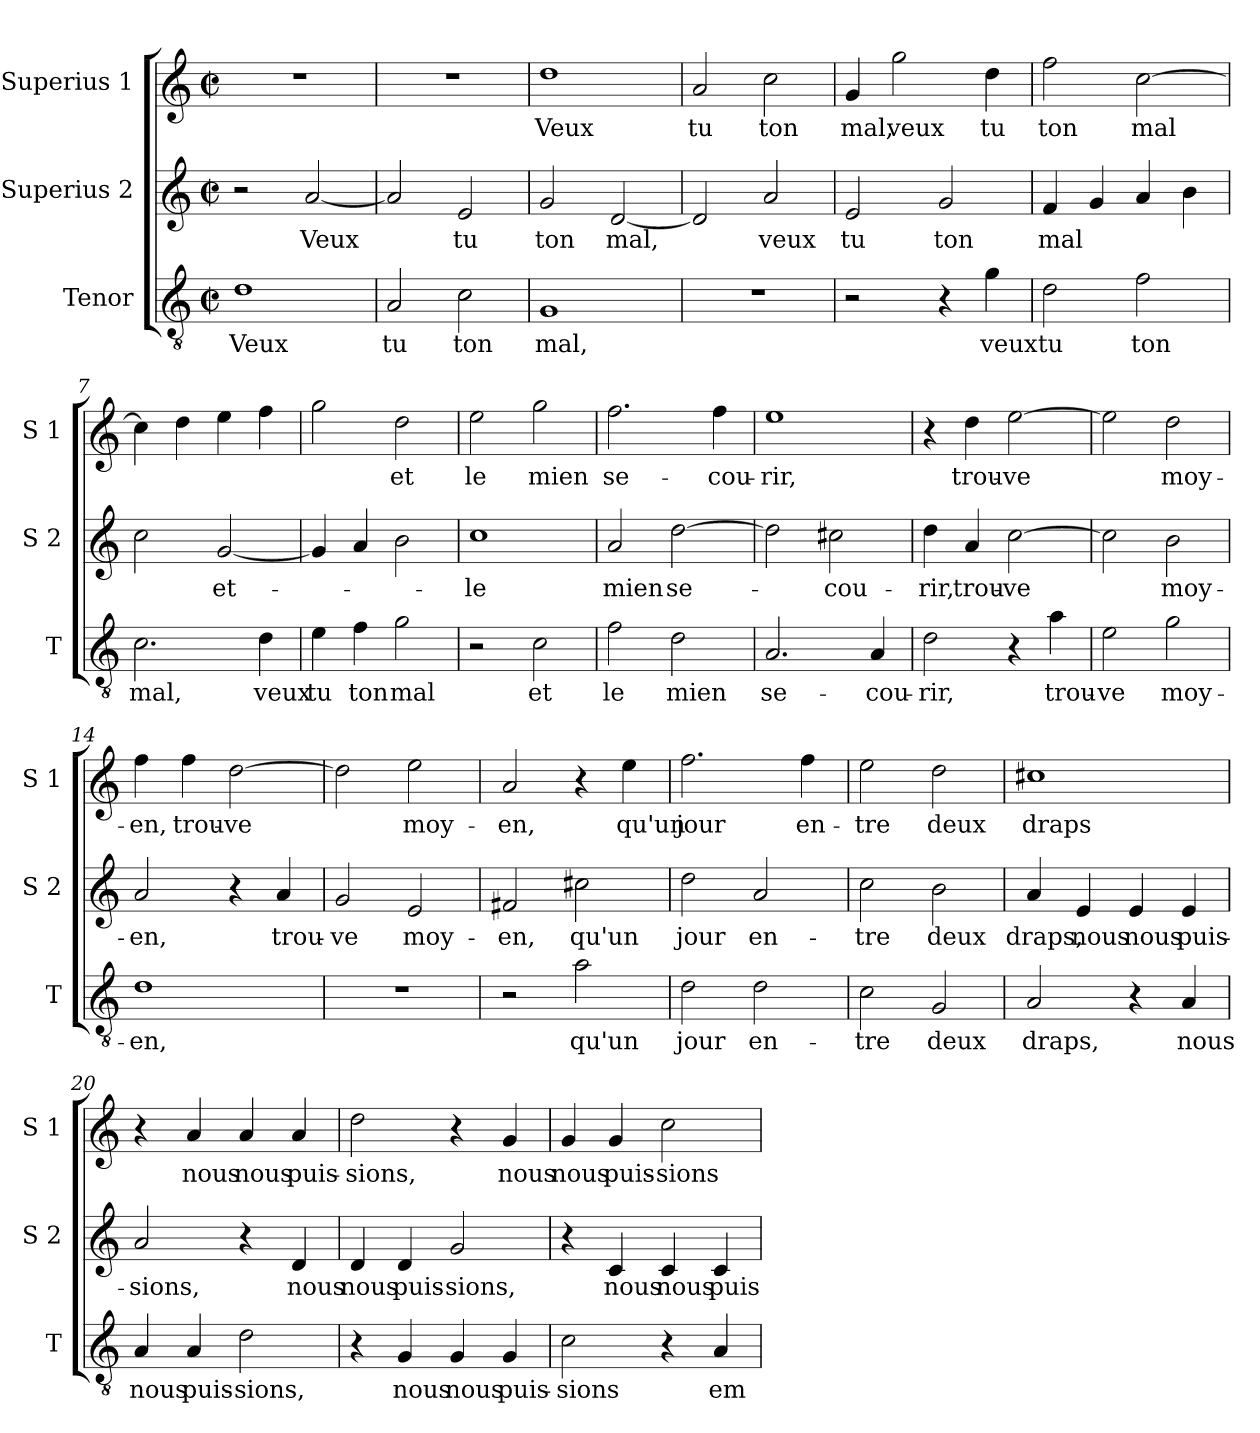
**kern	**text	**kern	**text	**kern	**text
*part3	*part3	*part2	*part2	*part1	*part1
*staff3	*staff3	*staff2	*staff2	*staff1	*staff1
*I"Tenor	*	*I"Superius 2	*	*I"Superius 1	*
*I'T	*	*I'S 2	*	*I'S 1	*
*clefGv2	*	*clefG2	*	*clefG2	*
*k[]	*	*k[]	*	*k[]	*
*C:	*	*C:	*	*C:	*
*M2/2	*	*M2/2	*	*M2/2	*
*met(c|)	*	*met(c|)	*	*met(c|)	*
=1	=1	=1	=1	=1	=1
!	!LO:LY:b	!	!	!	!
1d	Veux	2r	.	1r	.
!	!	!	!LO:LY:b	!	!
.	.	[2a/	Veux	.	.
=2	=2	=2	=2	=2	=2
!	!LO:LY:b	!	!	!	!
2A/	tu	2a/]	.	1r	.
!	!LO:LY:b	!	!LO:LY:b	!	!
2c\	ton	2e/	tu	.	.
=3	=3	=3	=3	=3	=3
!	!LO:LY:b	!	!LO:LY:b	!	!LO:LY:b
1G	mal,	2g/	ton	1dd	Veux
!	!	!	!LO:LY:b	!	!
.	.	[2d/	mal,	.	.
=4	=4	=4	=4	=4	=4
!	!	!	!	!	!LO:LY:b
1r	.	2d/]	.	2a/	tu
!	!	!	!LO:LY:b	!	!LO:LY:b
.	.	2a/	veux	2cc\	ton
!!LO:LB:g=z
=5	=5	=5	=5	=5	=5
!	!	!	!LO:LY:b	!	!LO:LY:b
2r	.	2e/	tu	4g/	mal,
!	!	!	!	!	!LO:LY:b
.	.	.	.	2gg\	veux
!	!	!	!LO:LY:b	!	!
4r	.	2g/	ton	.	.
!	!LO:LY:b	!	!	!	!LO:LY:b
4g\	veux	.	.	4dd\	tu
=6	=6	=6	=6	=6	=6
!	!LO:LY:b	!	!LO:LY:b	!	!LO:LY:b
2d\	tu	4f/	mal	2ff\	ton
.	.	4g/	.	.	.
!	!LO:LY:b	!	!	!	!LO:LY:b
2f\	ton	4a/	.	[2cc\	mal
.	.	4b\	.	.	.
=7	=7	=7	=7	=7	=7
!	!LO:LY:b	!	!	!	!
2.c\	mal,	2cc\	.	4cc\]	.
.	.	.	.	4dd\	.
!	!	!	!LO:LY:b	!	!
.	.	[2g/	et-	4ee\	.
!	!LO:LY:b	!	!	!	!
4d\	veux	.	.	4ff\	.
=8	=8	=8	=8	=8	=8
!	!LO:LY:b	!	!	!	!
4e\	tu	4g/]	.	2gg\	.
!	!LO:LY:b	!	!	!	!
4f\	ton	4a/	.	.	.
!	!LO:LY:b	!	!	!	!LO:LY:b
2g\	mal	2b\	.	2dd\	et
=9	=9	=9	=9	=9	=9
!	!	!	!LO:LY:b	!	!LO:LY:b
2r	.	1cc	-le	2ee\	le
!	!LO:LY:b	!	!	!	!LO:LY:b
2c\	et	.	.	2gg\	mien
!!LO:LB:g=z
=10	=10	=10	=10	=10	=10
!	!LO:LY:b	!	!LO:LY:b	!	!LO:LY:b
2f\	le	2a/	mien	2.ff\	se-
!	!LO:LY:b	!	!LO:LY:b	!	!
2d\	mien	[2dd\	se-	.	.
!	!	!	!	!	!LO:LY:b
.	.	.	.	4ff\	-cou-
=11	=11	=11	=11	=11	=11
!	!LO:LY:b	!	!	!	!LO:LY:b
2.A/	se-	2dd\]	.	1ee	-rir,
!	!	!	!LO:LY:b	!	!
.	.	2cc#X\	-cou-	.	.
!	!LO:LY:b	!	!	!	!
4A/	-cou-	.	.	.	.
=12	=12	=12	=12	=12	=12
!	!LO:LY:b	!	!LO:LY:b	!	!
2d\	-rir,	4dd\	-rir,	4r	.
!	!	!	!LO:LY:b	!	!LO:LY:b
.	.	4a/	trou-	4dd\	trou-
!	!	!	!LO:LY:b	!	!LO:LY:b
4r	.	[2cc\	-ve	[2ee\	-ve
!	!LO:LY:b	!	!	!	!
4a\	trou-	.	.	.	.
=13	=13	=13	=13	=13	=13
!	!LO:LY:b	!	!	!	!
2e\	-ve	2cc\]	.	2ee\]	.
!	!LO:LY:b	!	!LO:LY:b	!	!LO:LY:b
2g\	moy-	2b\	moy-	2dd\	moy-
=14	=14	=14	=14	=14	=14
!	!LO:LY:b	!	!LO:LY:b	!	!LO:LY:b
1d	-en,	2a/	-en,	4ff\	-en,
!	!	!	!	!	!LO:LY:b
.	.	.	.	4ff\	trou-
!	!	!	!	!	!LO:LY:b
.	.	4r	.	[2dd\	-ve
!	!	!	!LO:LY:b	!	!
.	.	4a/	trou-	.	.
!!LO:PB:g=z
=15	=15	=15	=15	=15	=15
!	!	!	!LO:LY:b	!	!
1r	.	2g/	-ve	2dd\]	.
!	!	!	!LO:LY:b	!	!LO:LY:b
.	.	2e/	moy-	2ee\	moy-
=16	=16	=16	=16	=16	=16
!	!	!	!LO:LY:b	!	!LO:LY:b
2r	.	2f#X/	-en,	2a/	-en,
!	!LO:LY:b	!	!LO:LY:b	!	!
2a\	qu'un	2cc#X\	qu'un	4r	.
!	!	!	!	!	!LO:LY:b
.	.	.	.	4ee\	qu'un
=17	=17	=17	=17	=17	=17
!	!LO:LY:b	!	!LO:LY:b	!	!LO:LY:b
2d\	jour	2dd\	jour	2.ff\	jour
!	!LO:LY:b	!	!LO:LY:b	!	!
2d\	en-	2a/	en-	.	.
!	!	!	!	!	!LO:LY:b
.	.	.	.	4ff\	en-
=18	=18	=18	=18	=18	=18
!	!LO:LY:b	!	!LO:LY:b	!	!LO:LY:b
2c\	-tre	2cc\	-tre	2ee\	-tre
!	!LO:LY:b	!	!LO:LY:b	!	!LO:LY:b
2G/	deux	2b\	deux	2dd\	deux
=19	=19	=19	=19	=19	=19
!	!LO:LY:b	!	!LO:LY:b	!	!LO:LY:b
2A/	draps,	4a/	draps,	1cc#X	draps
!	!	!	!LO:LY:b	!	!
.	.	4e/	nous	.	.
!	!	!	!LO:LY:b	!	!
4r	.	4e/	nous	.	.
!	!LO:LY:b	!	!LO:LY:b	!	!
4A/	nous	4e/	puis-	.	.
!!LO:LB:g=z
=20	=20	=20	=20	=20	=20
!	!LO:LY:b	!	!LO:LY:b	!	!
4A/	nous	2a/	-sions,	4r	.
!	!LO:LY:b	!	!	!	!LO:LY:b
4A/	puis-	.	.	4a/	nous
!	!LO:LY:b	!	!	!	!LO:LY:b
2d\	-sions,	4r	.	4a/	nous
!	!	!	!LO:LY:b	!	!LO:LY:b
.	.	4d/	nous	4a/	puis-
=21	=21	=21	=21	=21	=21
!	!	!	!LO:LY:b	!	!LO:LY:b
4r	.	4d/	nous	2dd\	-sions,
!	!LO:LY:b	!	!LO:LY:b	!	!
4G/	nous	4d/	puis-	.	.
!	!LO:LY:b	!	!LO:LY:b	!	!
4G/	nous	2g/	-sions,	4r	.
!	!LO:LY:b	!	!	!	!LO:LY:b
4G/	puis-	.	.	4g/	nous
=22	=22	=22	=22	=22	=22
!	!LO:LY:b	!	!	!	!LO:LY:b
2c\	-sions	4r	.	4g/	nous
!	!	!	!LO:LY:b	!	!LO:LY:b
.	.	4c/	nous	4g/	puis-
!	!	!	!LO:LY:b	!	!LO:LY:b
4r	.	4c/	nous	2cc\	-sions
!	!LO:LY:b	!	!LO:LY:b	!	!
4A/	em-	4c/	puis-	.	.
=	=	=	=	=	=
*-	*-	*-	*-	*-	*-
